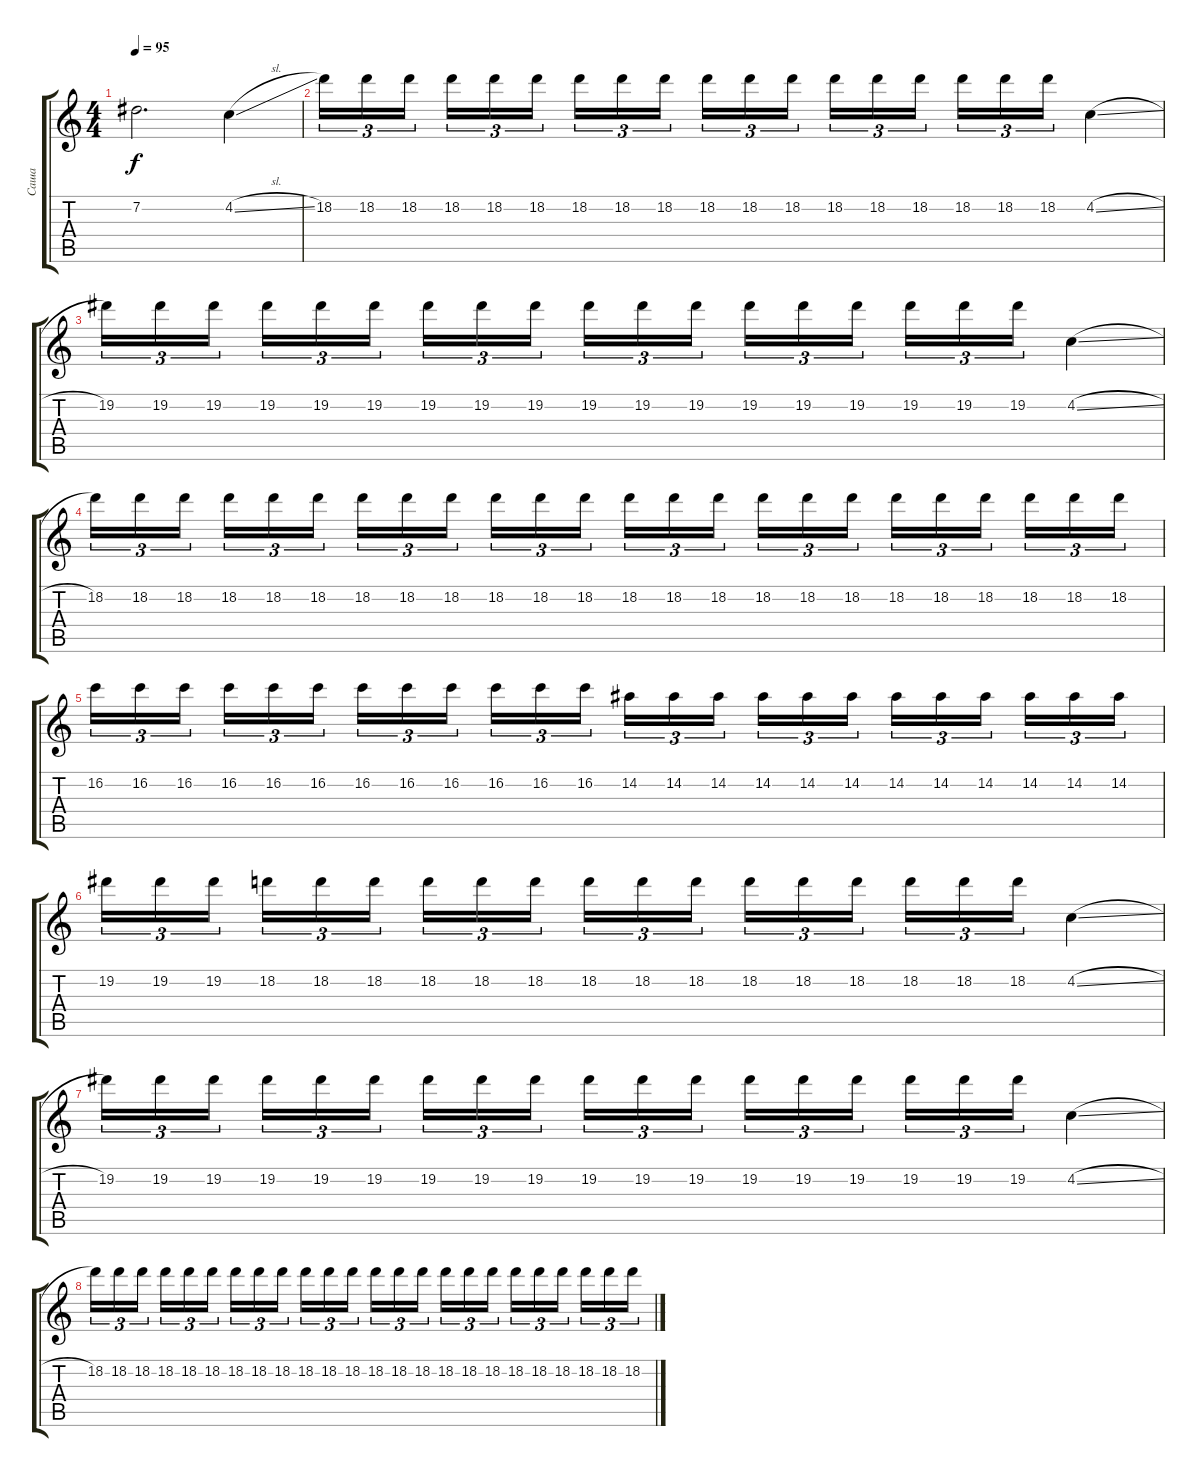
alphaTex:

\track ("Саша" "Саша") {instrument electricguitarjazz}
\staff {score tabs}
\tuning (Db4 Ab3 E3 B2 Gb2 B1) {hide}
\ts (4 4)
\tempo 95
\clef g2
\ks c
7.2.2{d dy f} 4.2{sl}.4{instrument distortionguitar} |
18.2.16{tu (3 2)} 18.2.16{tu (3 2)} 18.2.16{tu (3 2) beam splitsecondary} 18.2.16{tu (3 2)} 18.2.16{tu (3 2)} 18.2.16{tu (3 2)} 18.2.16{tu (3 2)} 18.2.16{tu (3 2)} 18.2.16{tu (3 2) beam splitsecondary} 18.2.16{tu (3 2)} 18.2.16{tu (3 2)} 18.2.16{tu (3 2)} 18.2.16{tu (3 2)} 18.2.16{tu (3 2)} 18.2.16{tu (3 2) beam splitsecondary} 18.2.16{tu (3 2)} 18.2.16{tu (3 2)} 18.2.16{tu (3 2)} 4.2{sl}.4 |
19.2.16{tu (3 2)} 19.2.16{tu (3 2)} 19.2.16{tu (3 2) beam splitsecondary} 19.2.16{tu (3 2)} 19.2.16{tu (3 2)} 19.2.16{tu (3 2)} 19.2.16{tu (3 2)} 19.2.16{tu (3 2)} 19.2.16{tu (3 2) beam splitsecondary} 19.2.16{tu (3 2)} 19.2.16{tu (3 2)} 19.2.16{tu (3 2)} 19.2.16{tu (3 2)} 19.2.16{tu (3 2)} 19.2.16{tu (3 2) beam splitsecondary} 19.2.16{tu (3 2)} 19.2.16{tu (3 2)} 19.2.16{tu (3 2)} 4.2{sl}.4 |
18.2.16{tu (3 2)} 18.2.16{tu (3 2)} 18.2.16{tu (3 2) beam splitsecondary} 18.2.16{tu (3 2)} 18.2.16{tu (3 2)} 18.2.16{tu (3 2)} 18.2.16{tu (3 2)} 18.2.16{tu (3 2)} 18.2.16{tu (3 2) beam splitsecondary} 18.2.16{tu (3 2)} 18.2.16{tu (3 2)} 18.2.16{tu (3 2)} 18.2.16{tu (3 2)} 18.2.16{tu (3 2)} 18.2.16{tu (3 2) beam splitsecondary} 18.2.16{tu (3 2)} 18.2.16{tu (3 2)} 18.2.16{tu (3 2)} 18.2.16{tu (3 2)} 18.2.16{tu (3 2)} 18.2.16{tu (3 2) beam splitsecondary} 18.2.16{tu (3 2)} 18.2.16{tu (3 2)} 18.2.16{tu (3 2)} |
16.2.16{tu (3 2)} 16.2.16{tu (3 2)} 16.2.16{tu (3 2) beam splitsecondary} 16.2.16{tu (3 2)} 16.2.16{tu (3 2)} 16.2.16{tu (3 2)} 16.2.16{tu (3 2)} 16.2.16{tu (3 2)} 16.2.16{tu (3 2) beam splitsecondary} 16.2.16{tu (3 2)} 16.2.16{tu (3 2)} 16.2.16{tu (3 2)} 14.2.16{tu (3 2)} 14.2.16{tu (3 2)} 14.2.16{tu (3 2) beam splitsecondary} 14.2.16{tu (3 2)} 14.2.16{tu (3 2)} 14.2.16{tu (3 2)} 14.2.16{tu (3 2)} 14.2.16{tu (3 2)} 14.2.16{tu (3 2) beam splitsecondary} 14.2.16{tu (3 2)} 14.2.16{tu (3 2)} 14.2.16{tu (3 2)} |
19.2.16{tu (3 2)} 19.2.16{tu (3 2)} 19.2.16{tu (3 2) beam splitsecondary} 18.2.16{tu (3 2)} 18.2.16{tu (3 2)} 18.2.16{tu (3 2)} 18.2.16{tu (3 2)} 18.2.16{tu (3 2)} 18.2.16{tu (3 2) beam splitsecondary} 18.2.16{tu (3 2)} 18.2.16{tu (3 2)} 18.2.16{tu (3 2)} 18.2.16{tu (3 2)} 18.2.16{tu (3 2)} 18.2.16{tu (3 2) beam splitsecondary} 18.2.16{tu (3 2)} 18.2.16{tu (3 2)} 18.2.16{tu (3 2)} 4.2{sl}.4 |
19.2.16{tu (3 2)} 19.2.16{tu (3 2)} 19.2.16{tu (3 2) beam splitsecondary} 19.2.16{tu (3 2)} 19.2.16{tu (3 2)} 19.2.16{tu (3 2)} 19.2.16{tu (3 2)} 19.2.16{tu (3 2)} 19.2.16{tu (3 2) beam splitsecondary} 19.2.16{tu (3 2)} 19.2.16{tu (3 2)} 19.2.16{tu (3 2)} 19.2.16{tu (3 2)} 19.2.16{tu (3 2)} 19.2.16{tu (3 2) beam splitsecondary} 19.2.16{tu (3 2)} 19.2.16{tu (3 2)} 19.2.16{tu (3 2)} 4.2{sl}.4 |
18.2.16{tu (3 2)} 18.2.16{tu (3 2)} 18.2.16{tu (3 2) beam splitsecondary} 18.2.16{tu (3 2)} 18.2.16{tu (3 2)} 18.2.16{tu (3 2)} 18.2.16{tu (3 2)} 18.2.16{tu (3 2)} 18.2.16{tu (3 2) beam splitsecondary} 18.2.16{tu (3 2)} 18.2.16{tu (3 2)} 18.2.16{tu (3 2)} 18.2.16{tu (3 2)} 18.2.16{tu (3 2)} 18.2.16{tu (3 2) beam splitsecondary} 18.2.16{tu (3 2)} 18.2.16{tu (3 2)} 18.2.16{tu (3 2)} 18.2.16{tu (3 2)} 18.2.16{tu (3 2)} 18.2.16{tu (3 2) beam splitsecondary} 18.2.16{tu (3 2)} 18.2.16{tu (3 2)} 18.2.16{tu (3 2)}
